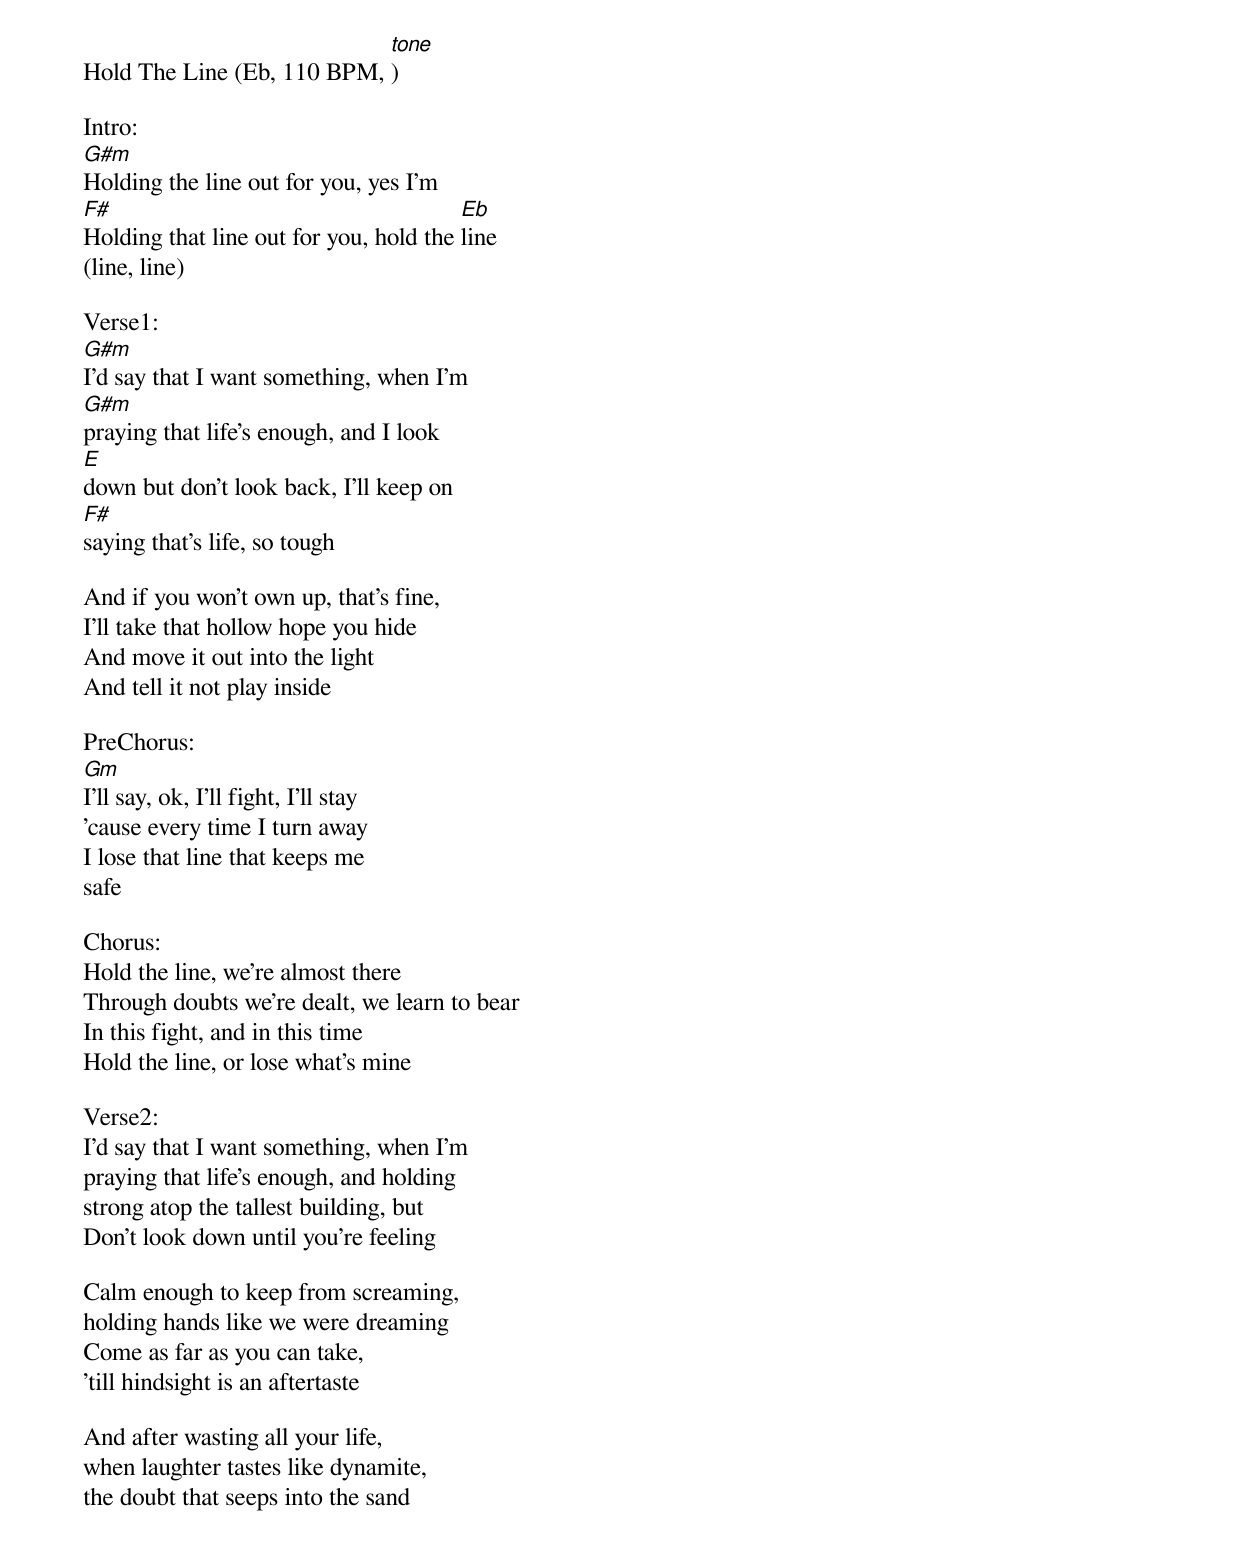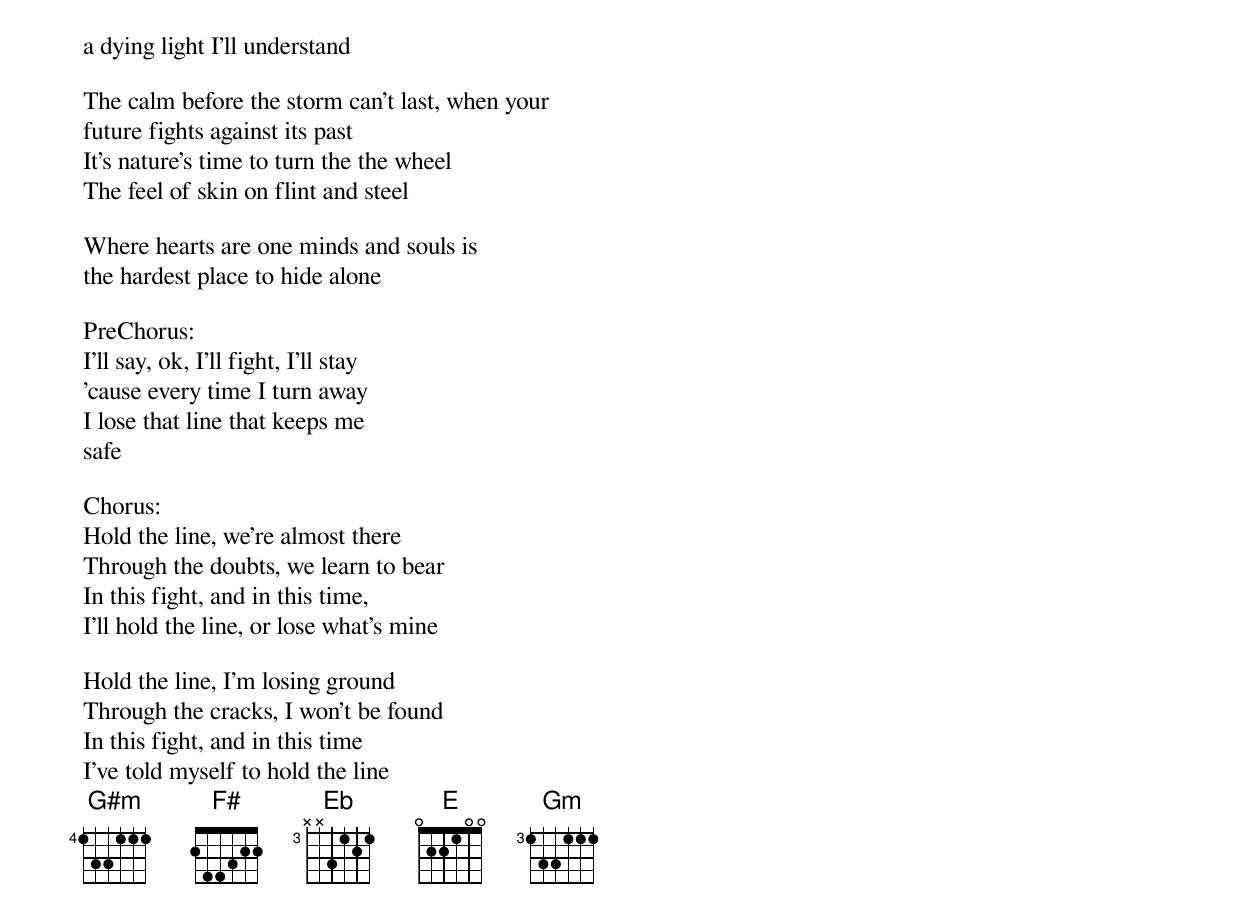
Hold The Line (Eb, 110 BPM, [tone])

Intro:
[G#m]Holding the line out for you, yes I’m
[F#]Holding that line out for you, hold the [Eb]line
(line, line)

Verse1:
[G#m]I’d say that I want something, when I'm
[G#m]praying that life’s enough, and I look
[E]down but don’t look back, I'll keep on
[F#]saying that’s life, so tough

And if you won’t own up, that’s fine,
I'll take that hollow hope you hide
And move it out into the light
And tell it not play inside

PreChorus:
[Gm]I'll say, ok, I’ll fight, I’ll stay
'cause every time I turn away
I lose that line that keeps me
safe

Chorus:
Hold the line, we’re almost there
Through doubts we're dealt, we learn to bear
In this fight, and in this time
Hold the line, or lose what’s mine

Verse2:
I’d say that I want something, when I'm
praying that life’s enough, and holding
strong atop the tallest building, but
Don’t look down until you're feeling

Calm enough to keep from screaming,
holding hands like we were dreaming
Come as far as you can take,
'till hindsight is an aftertaste

And after wasting all your life,
when laughter tastes like dynamite,
the doubt that seeps into the sand
a dying light I'll understand

The calm before the storm can't last, when your
future fights against its past
It's nature's time to turn the the wheel
The feel of skin on flint and steel

Where hearts are one minds and souls is
the hardest place to hide alone

PreChorus:
I'll say, ok, I’ll fight, I’ll stay
'cause every time I turn away
I lose that line that keeps me
safe

Chorus:
Hold the line, we’re almost there
Through the doubts, we learn to bear
In this fight, and in this time,
I'll hold the line, or lose what’s mine

Hold the line, I’m losing ground
Through the cracks, I won’t be found
In this fight, and in this time
I've told myself to hold the line
